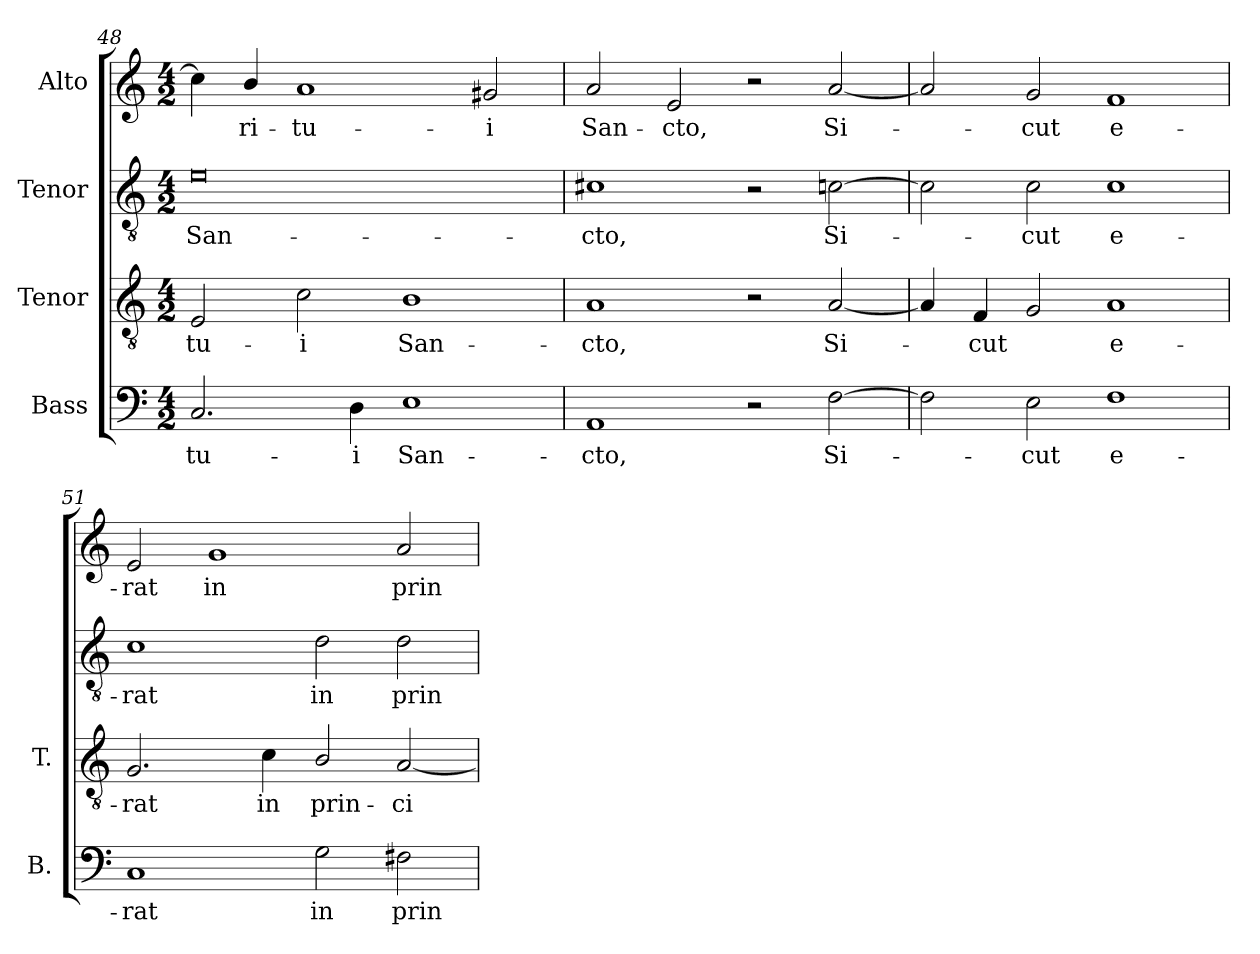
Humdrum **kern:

**kern	**text	**kern	**text	**kern	**text	**kern	**text
*part4	*part4	*part3	*part3	*part2	*part2	*part1	*part1
*staff4	*staff4	*staff3	*staff3	*staff2	*staff2	*staff1	*staff1
*I"Bass	*	*I"Tenor	*	*I"Tenor	*	*I"Alto	*
*I'B.	*	*I'T.	*	*	*	*	*
*clefF4	*	*clefGv2	*	*clefGv2	*	*clefG2	*
*	*	*ITrd7c12	*	*ITrd7c12	*	*	*
*k[]	*	*k[]	*	*k[]	*	*k[]	*
*C:	*	*C:	*	*C:	*	*C:	*
*M4/2	*	*M4/2	*	*M4/2	*	*M4/2	*
=48	=48	=48	=48	=48	=48	=48	=48
!	!LO:LY:b:color=#000000	!	!	!	!	!	!
!	!	!	!LO:LY:b:color=#000000	!	!	!	!
!	!	!	!	!	!LO:LY:b:color=#000000	!	!
2.Ci/	-tu-	2EEi/	-tu-	0Ei	San-	4cci\]	.
!	!	!	!	!	!	!	!LO:LY:b:color=#000000
.	.	.	.	.	.	4bi/	-ri-
!	!	!	!LO:LY:b:color=#000000	!	!	!	!
!	!	!	!	!	!	!	!LO:LY:b:color=#000000
.	.	2Ci\	-i	.	.	1ai	-tu-
!	!LO:LY:b:color=#000000	!	!	!	!	!	!
4Di\	-i	.	.	.	.	.	.
!	!LO:LY:b:color=#000000	!	!	!	!	!	!
!	!	!	!LO:LY:b:color=#000000	!	!	!	!
1Ei	San-	1BBi	San-	.	.	.	.
!	!	!	!	!	!	!	!LO:LY:b:color=#000000
.	.	.	.	.	.	2g#Xi/	-i
!!LO:LB:g=z
=49	=49	=49	=49	=49	=49	=49	=49
!	!LO:LY:b:color=#000000	!	!	!	!	!	!
!	!	!	!LO:LY:b:color=#000000	!	!	!	!
!	!	!	!	!	!LO:LY:b:color=#000000	!	!
!	!	!	!	!	!	!	!LO:LY:b:color=#000000
1AAi	-cto,	1AAi	-cto,	1C#Xi	-cto,	2ai/	San-
!	!	!	!	!	!	!	!LO:LY:b:color=#000000
.	.	.	.	.	.	2ei/	-cto,
2r	.	2r	.	2r	.	2r	.
!	!LO:LY:b:color=#000000	!	!	!	!	!	!
!	!	!	!LO:LY:b:color=#000000	!	!	!	!
!	!	!	!	!	!LO:LY:b:color=#000000	!	!
!	!	!	!	!	!	!	!LO:LY:b:color=#000000
[2Fi\	Si-	[2AAi/	Si-	[2Cni\	Si-	[2ai/	Si-
=50	=50	=50	=50	=50	=50	=50	=50
2Fi\]	.	4AAi/]	.	2Ci\]	.	2ai/]	.
!	!	!	!LO:LY:b:color=#000000	!	!	!	!
.	.	4FFi/	-cut	.	.	.	.
!	!LO:LY:b:color=#000000	!	!	!	!	!	!
!	!	!	!	!	!LO:LY:b:color=#000000	!	!
!	!	!	!	!	!	!	!LO:LY:b:color=#000000
2Ei\	-cut	2GGi/	.	2Ci\	-cut	2gi/	-cut
!	!LO:LY:b:color=#000000	!	!	!	!	!	!
!	!	!	!LO:LY:b:color=#000000	!	!	!	!
!	!	!	!	!	!LO:LY:b:color=#000000	!	!
!	!	!	!	!	!	!	!LO:LY:b:color=#000000
1Fi	e-	1AAi	e-	1Ci	e-	1fi	e-
=51	=51	=51	=51	=51	=51	=51	=51
!	!LO:LY:b:color=#000000	!	!	!	!	!	!
!	!	!	!LO:LY:b:color=#000000	!	!	!	!
!	!	!	!	!	!LO:LY:b:color=#000000	!	!
!	!	!	!	!	!	!	!LO:LY:b:color=#000000
1Ci	-rat	2.GGi/	-rat	1Ci	-rat	2ei/	-rat
!	!	!	!	!	!	!	!LO:LY:b:color=#000000
.	.	.	.	.	.	1gi	in
!	!	!	!LO:LY:b:color=#000000	!	!	!	!
.	.	4Ci\	in	.	.	.	.
!	!LO:LY:b:color=#000000	!	!	!	!	!	!
!	!	!	!LO:LY:b:color=#000000	!	!	!	!
!	!	!	!	!	!LO:LY:b:color=#000000	!	!
2Gi\	in	2BBi/	prin-	2Di\	in	.	.
!	!LO:LY:b:color=#000000	!	!	!	!	!	!
!	!	!	!LO:LY:b:color=#000000	!	!	!	!
!	!	!	!	!	!LO:LY:b:color=#000000	!	!
!	!	!	!	!	!	!	!LO:LY:b:color=#000000
2F#Xi\	prin-	[2AAi/	-ci-	2Di\	prin-	2ai/	prin-
=	=	=	=	=	=	=	=
*-	*-	*-	*-	*-	*-	*-	*-
